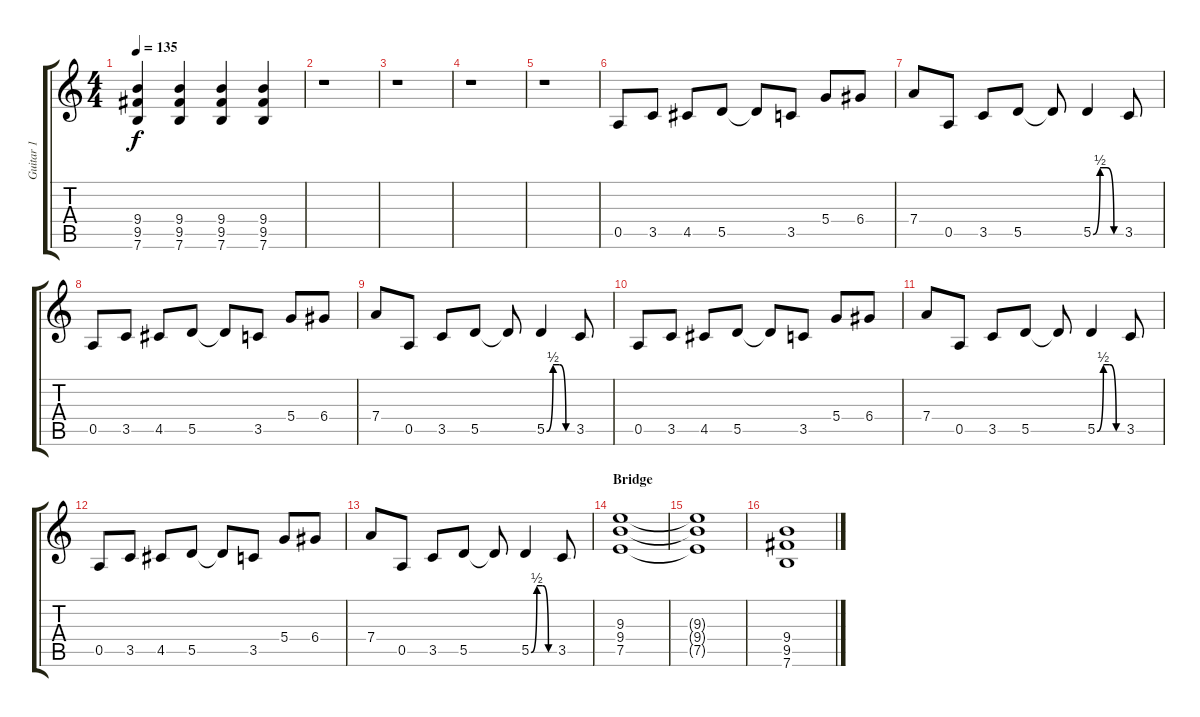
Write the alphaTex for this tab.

\track ("Guitar 1" "Guitar 1") {instrument distortionguitar}
\staff {score tabs}
\tuning (E4 B3 G3 D3 A2 E2) {hide}
\ts (4 4)
\tempo 135
\clef g2
\ks c
(9.4{t} 9.5{t} 7.6{t}).4{dy f} (9.4 9.5 7.6).4 (9.4 9.5 7.6).4 (9.4 9.5 7.6).4 |
r.1 |
r.1 |
r.1 |
r.1 |
0.5.8 3.5.8 4.5.8 5.5.8 5.5{t}.8 3.5.8 5.4.8 6.4.8 |
7.4.8 0.5.8 3.5.8 5.5.8 5.5{t}.8 5.5{be (custom 0 0 15 2 30 2 45 0 60 0)}.4 3.5.8 |
0.5.8 3.5.8 4.5.8 5.5.8 5.5{t}.8 3.5.8 5.4.8 6.4.8 |
7.4.8 0.5.8 3.5.8 5.5.8 5.5{t}.8 5.5{be (custom 0 0 15 2 30 2 45 0 60 0)}.4 3.5.8 |
0.5.8 3.5.8 4.5.8 5.5.8 5.5{t}.8 3.5.8 5.4.8 6.4.8 |
7.4.8 0.5.8 3.5.8 5.5.8 5.5{t}.8 5.5{be (custom 0 0 15 2 30 2 45 0 60 0)}.4 3.5.8 |
0.5.8 3.5.8 4.5.8 5.5.8 5.5{t}.8 3.5.8 5.4.8 6.4.8 |
7.4.8 0.5.8 3.5.8 5.5.8 5.5{t}.8 5.5{be (custom 0 0 15 2 30 2 45 0 60 0)}.4 3.5.8 |
\section ("" "Bridge")
(9.3 9.4 7.5).1 |
(9.3{t} 9.4{t} 7.5{t}).1 |
(9.4 9.5 7.6).1
